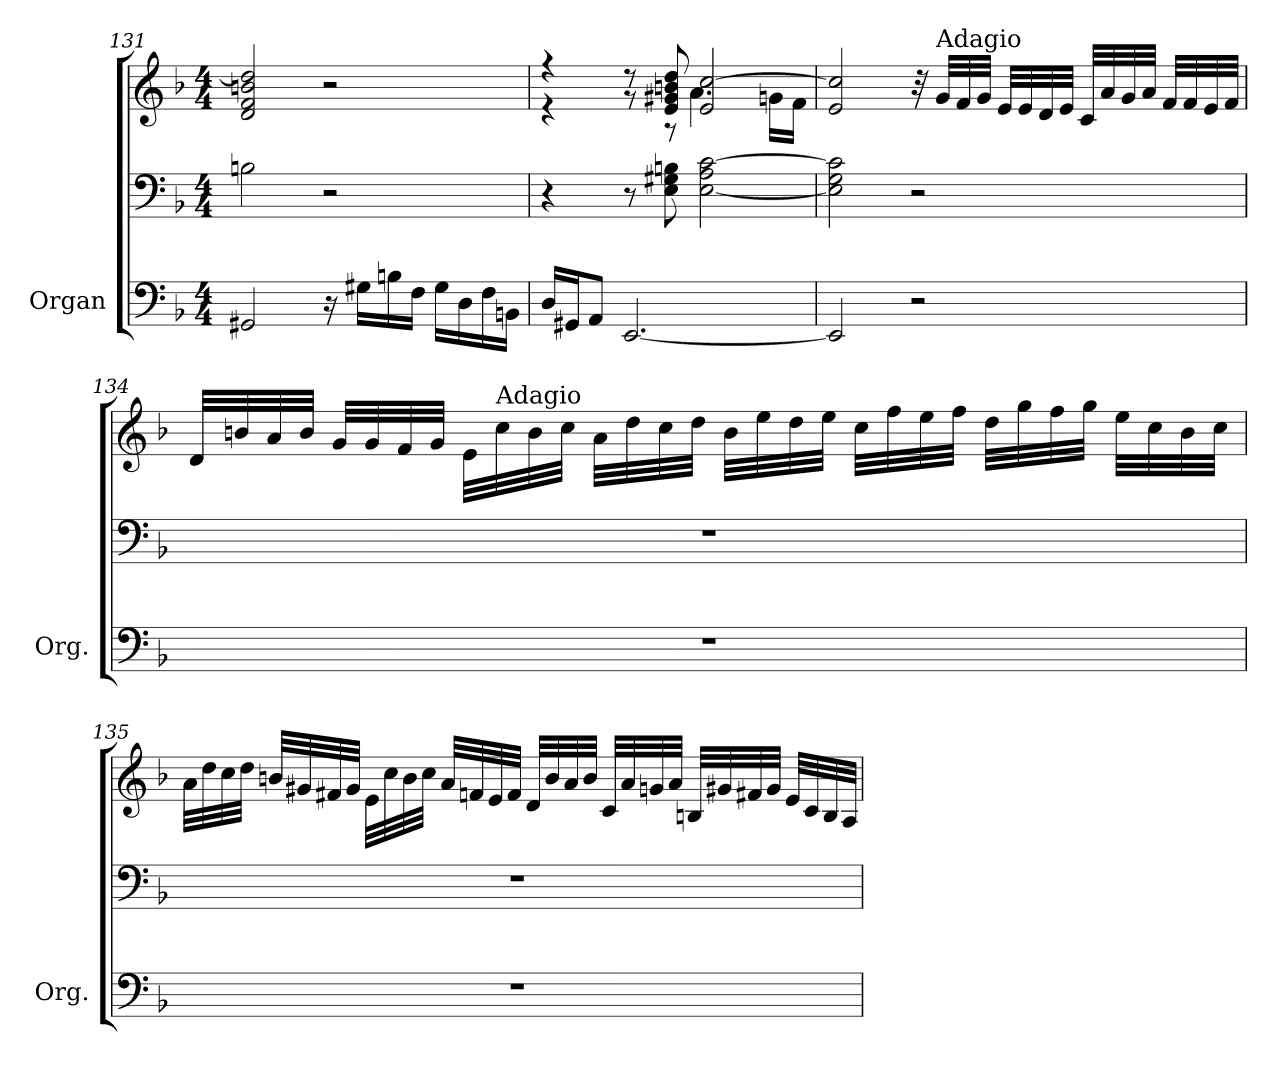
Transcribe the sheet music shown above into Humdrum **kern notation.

**kern	**kern	**kern
*part1	*part1	*part1
*staff3	*staff2	*staff1
*I"Organ	*	*
*I'Org.	*	*
!!LO:PB:g=z
*clefF4	*clefF4	*clefG2
*k[b-]	*k[b-]	*k[b-]
*F:	*F:	*F:
*M4/4	*M4/4	*M4/4
=131	=131	=131
2GG#X/	2Bn\	2d/ 2f/ 2bn/ 2dd/]
16r	2r	2r
16G#X\LL	.	.
16Bn\	.	.
16F\JJ	.	.
16G#\LL	.	.
16D\	.	.
16F\	.	.
16BBn\JJ	.	.
=132	=132	=132
*	*	*^
16D/LL	4r	4r	4r
16GG#X/J	.	.	.
8AA/J	.	.	.
[2.EE/	8r	8r	8r
.	8E\ 8G#X\ 8Bn\	8e/ 8g#X/ 8bn/ 8dd/	8r
.	[2E\ 2A\ [2c\	2e/ [2cc/	4.a\
.	.	.	16gn\LL
.	.	.	16f\JJ
*	*	*v	*v
!!LO:PB:g=z
=133	=133	=133
2EE/]	2E\] 2G\ 2c\]	2e/ 2cc/]
2r	2r	32r
!	!	!LO:TX:a:t=Adagio
.	.	32g/LLL
.	.	32f/
.	.	32g/JJJ
.	.	32e/LLL
.	.	32e/
.	.	32d/
.	.	32e/JJJ
.	.	32c/LLL
.	.	32a/
.	.	32g/
.	.	32a/JJJ
.	.	32f/LLL
.	.	32f/
.	.	32e/
.	.	32f/JJJ
!!LO:PB:g=z
=134	=134	=134
1r	1r	32d/LLL
.	.	32bn/
.	.	32a/
.	.	32b/JJJ
.	.	32g/LLL
.	.	32g/
.	.	32f/
.	.	32g/JJJ
.	.	32e\LLL
!	!	!LO:TX:a:t=Adagio
.	.	32cc\
.	.	32b\
.	.	32cc\JJJ
.	.	32a\LLL
.	.	32dd\
.	.	32cc\
.	.	32dd\JJJ
.	.	32b\LLL
.	.	32ee\
.	.	32dd\
.	.	32ee\JJJ
.	.	32cc\LLL
.	.	32ff\
.	.	32ee\
.	.	32ff\JJJ
.	.	32dd\LLL
.	.	32gg\
.	.	32ff\
.	.	32gg\JJJ
.	.	32ee\LLL
.	.	32cc\
.	.	32b\
.	.	32cc\JJJ
!!LO:LB:g=z
=135	=135	=135
1r	1r	32a\LLL
.	.	32dd\
.	.	32cc\
.	.	32dd\JJJ
.	.	32bn/LLL
.	.	32g#X/
.	.	32f#X/
.	.	32g#/JJJ
.	.	32e\LLL
.	.	32cc\
.	.	32b\
.	.	32cc\JJJ
.	.	32a/LLL
.	.	32fn/
.	.	32e/
.	.	32f/JJJ
.	.	32d/LLL
.	.	32b/
.	.	32a/
.	.	32b/JJJ
.	.	32c/LLL
.	.	32a/
.	.	32gn/
.	.	32a/JJJ
.	.	32Bn/LLL
.	.	32g#X/
.	.	32f#X/
.	.	32g#/JJJ
.	.	32e/LLL
.	.	32c/
.	.	32B/
.	.	32A/JJJ
=	=	=
*-	*-	*-
